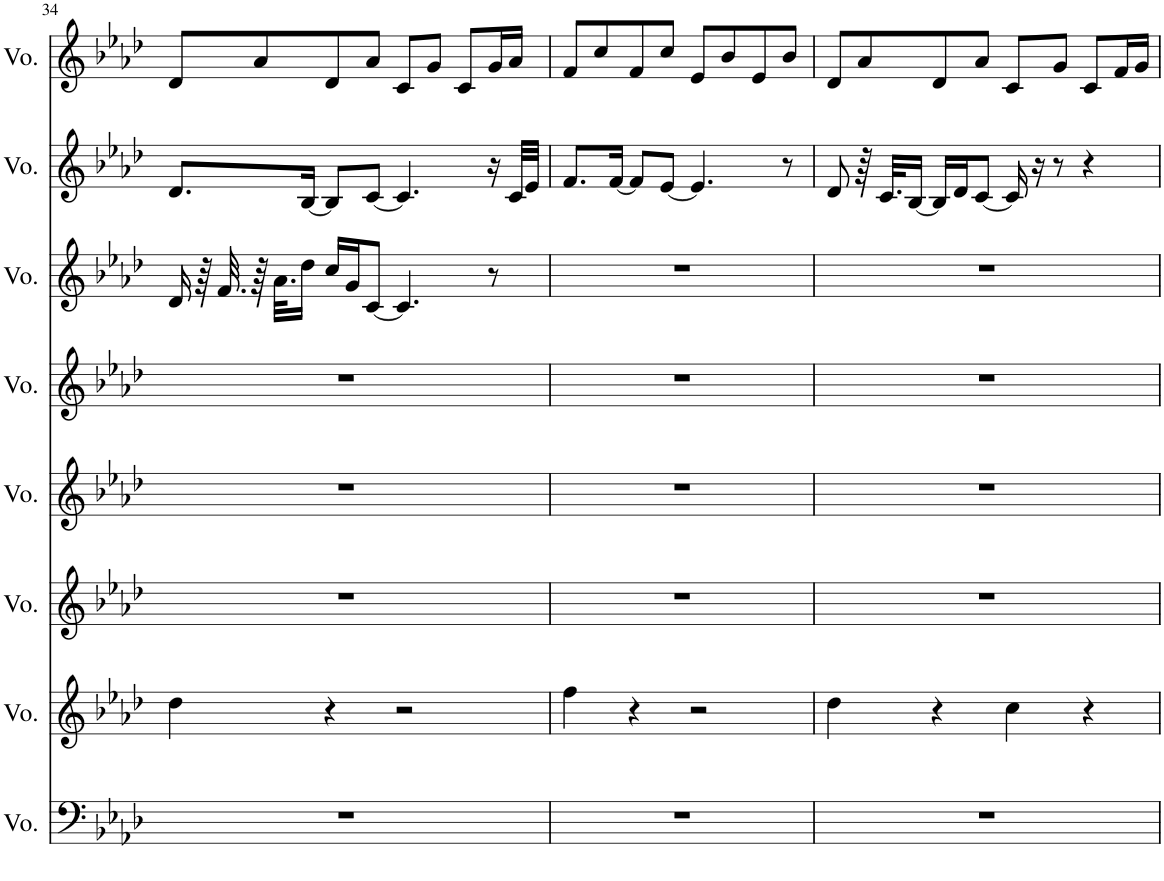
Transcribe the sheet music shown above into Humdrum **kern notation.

**kern	**kern	**kern	**kern	**kern	**kern	**kern	**kern
*part8	*part7	*part6	*part5	*part4	*part3	*part2	*part1
*staff8	*staff7	*staff6	*staff5	*staff4	*staff3	*staff2	*staff1
*I"Voice	*I"Voice	*I"Voice	*I"Voice	*I"Voice	*I"Voice	*I"Voice	*I"Voice
*I'Vo.	*I'Vo.	*I'Vo.	*I'Vo.	*I'Vo.	*I'Vo.	*I'Vo.	*I'Vo.
!!LO:PB:g=z
*clefF4	*clefG2	*clefG2	*clefG2	*clefG2	*clefG2	*clefG2	*clefG2
*k[b-e-a-d-]	*k[b-e-a-d-]	*k[b-e-a-d-]	*k[b-e-a-d-]	*k[b-e-a-d-]	*k[b-e-a-d-]	*k[b-e-a-d-]	*k[b-e-a-d-]
*M4/4	*M4/4	*M4/4	*M4/4	*M4/4	*M4/4	*M4/4	*M4/4
=34	=34	=34	=34	=34	=34	=34	=34
1r	4dd-\	1r	1r	1r	16d-/	8.d-/L	8d-/L
.	.	.	.	.	64r	.	.
.	.	.	.	.	32.f/	.	.
.	.	.	.	.	64r	.	8a-/
.	.	.	.	.	32.a-\KLL	.	.
.	.	.	.	.	16dd-\JJ	[16B-/Jk	.
.	4r	.	.	.	16cc/LL	8B-/L]	8d-/
.	.	.	.	.	16g/J	.	.
.	.	.	.	.	[8c/J	[8c/J	8a-/J
.	2r	.	.	.	4.c/]	4.c/]	8c/L
.	.	.	.	.	.	.	8g/J
.	.	.	.	.	.	.	8c/L
.	.	.	.	.	8r	16r	16g/L
.	.	.	.	.	.	32c/LLL	16a-/JJ
.	.	.	.	.	.	32e-/JJJ	.
=35	=35	=35	=35	=35	=35	=35	=35
1r	4ff\	1r	1r	1r	1r	8.f/L	8f/L
.	.	.	.	.	.	.	8cc/
.	.	.	.	.	.	[16f/Jk	.
.	4r	.	.	.	.	8f/L]	8f/
.	.	.	.	.	.	[8e-/J	8cc/J
.	2r	.	.	.	.	4.e-/]	8e-/L
.	.	.	.	.	.	.	8b-/
.	.	.	.	.	.	.	8e-/
.	.	.	.	.	.	8r	8b-/J
=36	=36	=36	=36	=36	=36	=36	=36
1r	4dd-\	1r	1r	1r	1r	8d-/	8d-/L
.	.	.	.	.	.	64r	8a-/
.	.	.	.	.	.	32.c/KLL	.
.	.	.	.	.	.	[16B-/JJ	.
.	4r	.	.	.	.	16B-/LL]	8d-/
.	.	.	.	.	.	16d-/J	.
.	.	.	.	.	.	[8c/J	8a-/J
.	4cc\	.	.	.	.	16c/]	8c/L
.	.	.	.	.	.	16r	.
.	.	.	.	.	.	8r	8g/J
.	4r	.	.	.	.	4r	8c/L
.	.	.	.	.	.	.	16f/L
.	.	.	.	.	.	.	16g/JJ
=	=	=	=	=	=	=	=
*-	*-	*-	*-	*-	*-	*-	*-
